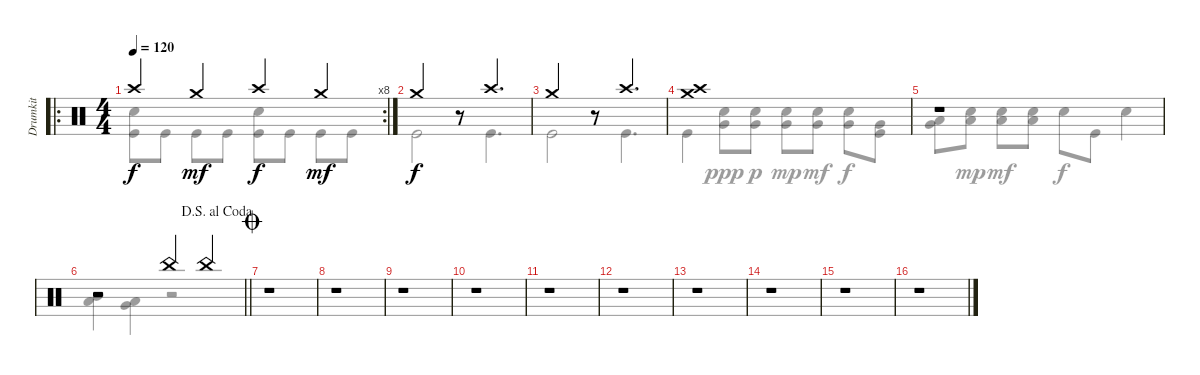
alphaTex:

\track ("Drumkit" "Drumkit") {instrument percussion}
\staff {score}
\articulation defaults
\voice
\ro
\rc 8
\ts (4 4)
\tempo 120
\clef neutral
\ks c "Crash high (hit)".4{dy f} "Crash medium (hit)".4{dy mf} "Crash high (hit)".4{dy f} "Crash medium (hit)".4{dy mf}
|
"Crash medium (hit)".2{dy f} r.8 "Crash high (hit)".4{d} |
"Crash medium (hit)".2 r.8 "Crash high (hit)".4{d} |
("Crash medium (hit)" "Crash high (hit)").1 |
r.1 |
\jump dalsegnoalcoda
\barLineRight lightlight
r.2 "China (hit)".4 "China (hit)".4 |
\jump coda
r.1 |
r.1 |
r.1 |
r.1 |
r.1 |
r.1 |
r.1 |
r.1 |
r.1 |
r.1
\voice
\clef neutral
\ottava regular
\simile none
\ks c
("Snare (hit) 2" "Kick (hit)").8{dy f} "Kick (hit)".8 "Kick (hit)".8 "Kick (hit)".8 ("Snare (hit) 2" "Kick (hit)").8 "Kick (hit)".8 "Kick (hit)".8 "Kick (hit)".8 |
"Kick (hit)".2 r.8 "Kick (hit)".4{d} |
"Kick (hit)".2 r.8 "Kick (hit)".4{d} |
"Kick (hit)".4 ("Snare (hit) 2" "Very Low Tom (hit)").8{dy ppp} ("Snare (hit) 2" "Very Low Tom (hit)").8{dy p} ("Snare (hit) 2" "Very Low Tom (hit)").8{dy mp} ("Snare (hit) 2" "Very Low Tom (hit)").8{dy mf} ("Snare (hit) 2" "Very Low Tom (hit)").8{dy f} ("Very Low Tom (hit)" "Kick (hit)").8 |
("Very Low Tom (hit)" "Low Floor Tom (hit)").8 ("Snare (hit) 2" "Low Floor Tom (hit)").8{dy mp} ("Snare (hit) 2" "Low Floor Tom (hit)").8{dy mf} ("Snare (hit) 2" "Low Floor Tom (hit)").8 "Snare (hit) 2".8{dy f} "Kick (hit)".8 "Snare (hit) 2".4 |
\barLineRight lightlight
("Mid Tom (hit)" "Low Tom (hit)").4 ("Very Low Tom (hit)" "Low Floor Tom (hit)").4 r.2 |
|
|
|
|
|
|
|
|
|
